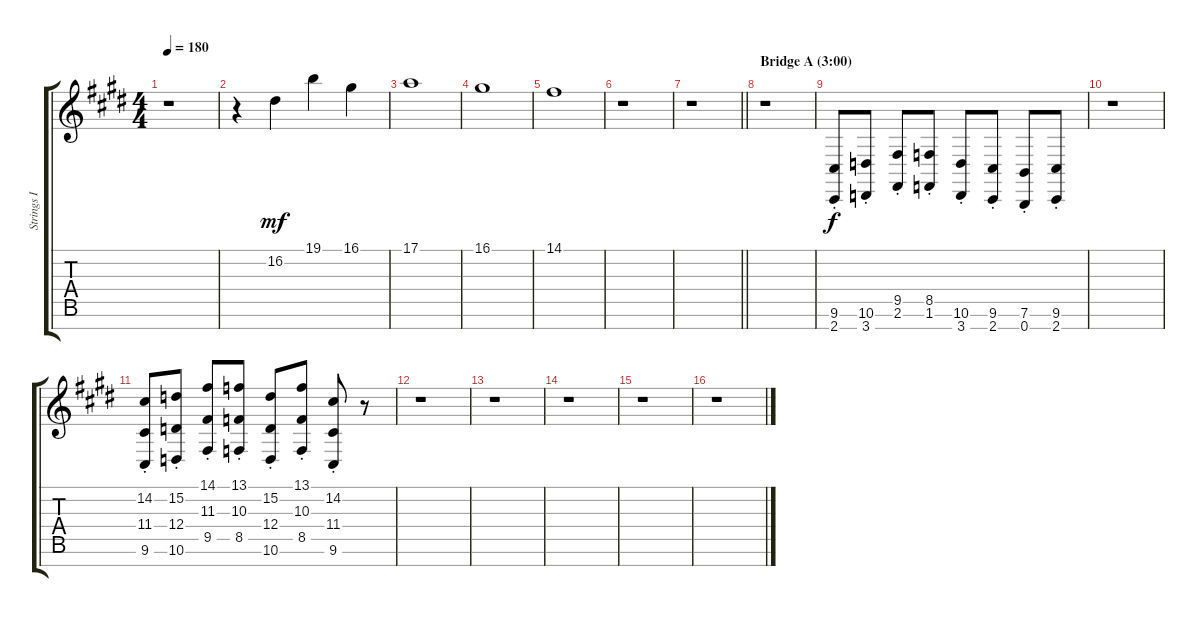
\track ("Strings I" "Strings I") {instrument stringensemble1}
\staff {score tabs}
\tuning (E4 B3 G3 D3 A2 E2 B1) {hide}
\ts (4 4)
\tempo 180
\clef g2
\ks c#minor
r.1{dy mp} |
r.4 16.2.4{dy mf} 19.1.4 16.1.4 |
17.1.1 |
16.1.1 |
14.1.1 |
r.1 |
\barLineRight lightlight
r.1 |
\section ("" "Bridge A (3:00)")
r.1 |
(9.6{st} 2.7{st}).8{dy f} (10.6{st} 3.7{st}).8 (9.5{st} 2.6{st}).8 (8.5{st} 1.6{st}).8 (10.6{st} 3.7{st}).8 (9.6{st} 2.7{st}).8 (7.6{st} 0.7{st}).8 (9.6{st} 2.7{st}).8 |
r.1 |
(14.2{st} 11.4{st} 9.6{st}).8 (15.2{st} 12.4{st} 10.6{st}).8 (14.1{st} 11.3{st} 9.5{st}).8 (13.1{st} 10.3{st} 8.5{st}).8 (15.2{st} 12.4{st} 10.6{st}).8 (13.1{st} 10.3{st} 8.5{st}).8 (14.2{st} 11.4{st} 9.6{st}).8 r.8 |
r.1 |
r.1 |
r.1 |
r.1 |
r.1
